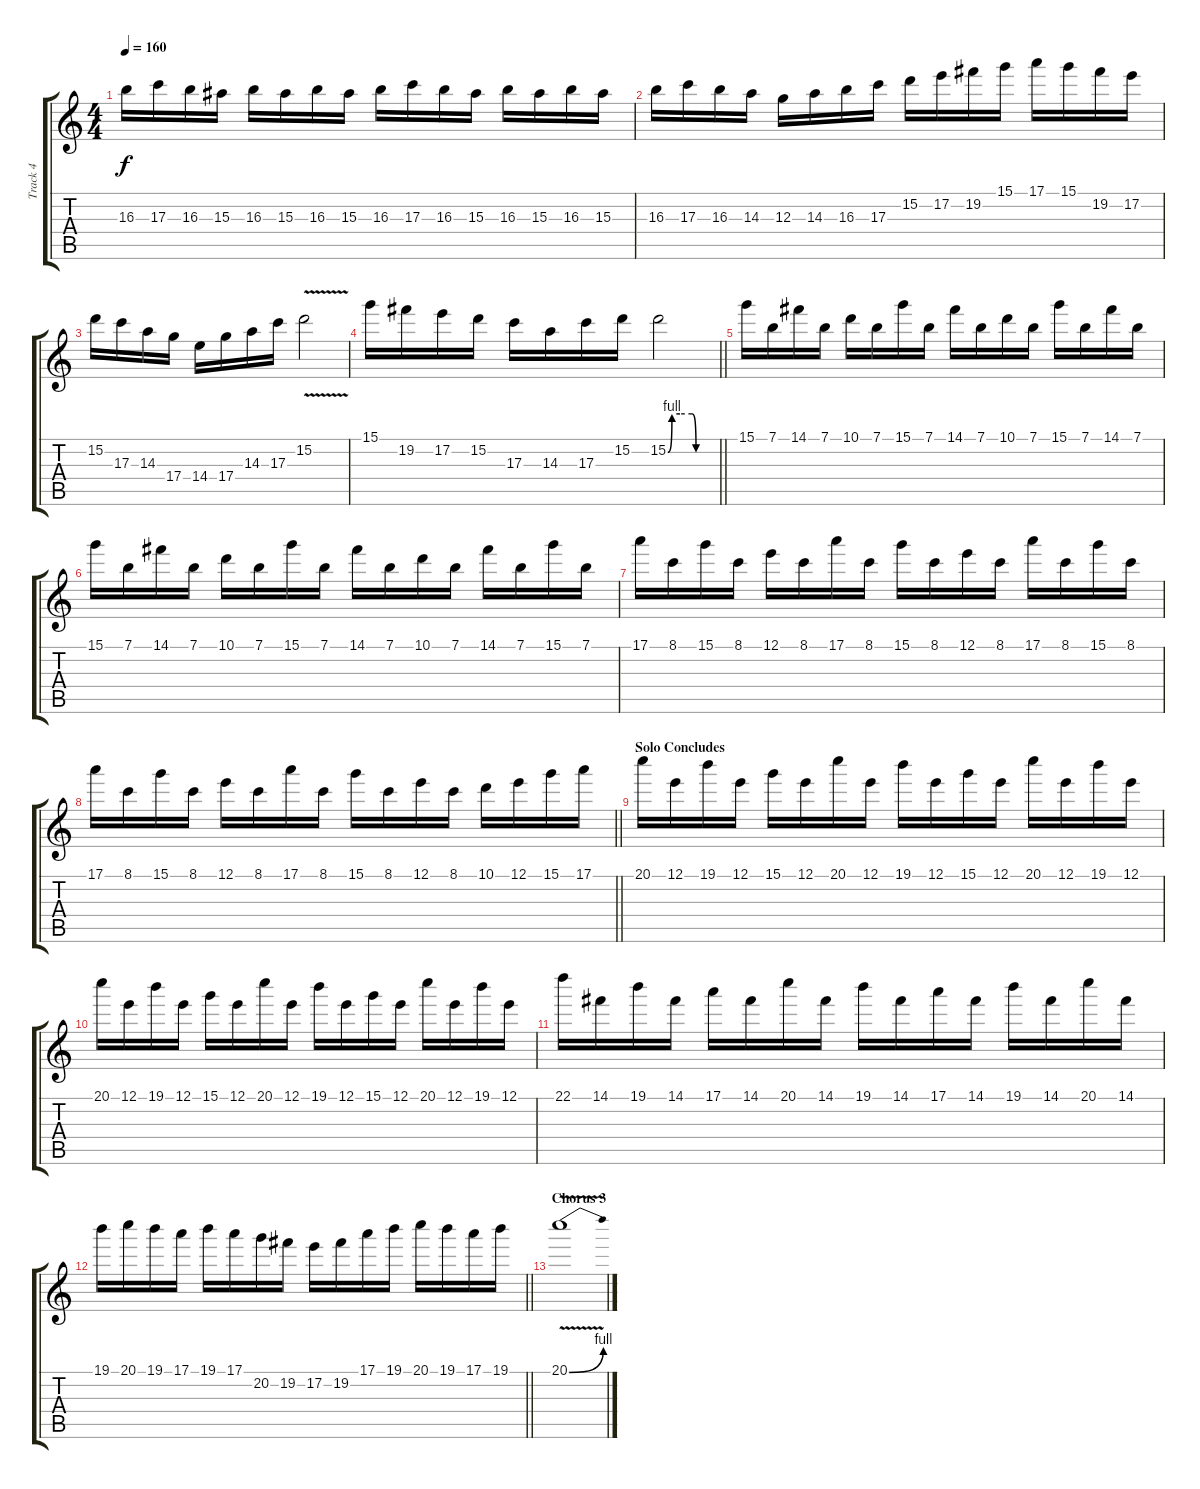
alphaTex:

\track ("Track 4" "Track 4") {instrument distortionguitar}
\staff {score tabs}
\tuning (E4 B3 G3 D3 A2 E2) {hide}
\ts (4 4)
\tempo 160
\clef g2
\ks c
16.3.16{dy f} 17.3.16 16.3.16 15.3.16 16.3.16 15.3.16 16.3.16 15.3.16 16.3.16 17.3.16 16.3.16 15.3.16 16.3.16 15.3.16 16.3.16 15.3.16 |
16.3.16 17.3.16 16.3.16 14.3.16 12.3.16 14.3.16 16.3.16 17.3.16 15.2.16 17.2.16 19.2.16 15.1.16 17.1.16 15.1.16 19.2.16 17.2.16 |
15.2.16 17.3.16 14.3.16 17.4.16 14.4.16 17.4.16 14.3.16 17.3.16 15.2{v}.2 |
\barLineRight lightlight
15.1.16 19.2.16 17.2.16 15.2.16 17.3.16 14.3.16 17.3.16 15.2.16 15.2{be (custom 0 0 5 4 15 4 30 4 35 0 60 0)}.2 |
15.1.16 7.1.16 14.1.16 7.1.16 10.1.16 7.1.16 15.1.16 7.1.16 14.1.16 7.1.16 10.1.16 7.1.16 15.1.16 7.1.16 14.1.16 7.1.16 |
15.1.16 7.1.16 14.1.16 7.1.16 10.1.16 7.1.16 15.1.16 7.1.16 14.1.16 7.1.16 10.1.16 7.1.16 14.1.16 7.1.16 15.1.16 7.1.16 |
17.1.16 8.1.16 15.1.16 8.1.16 12.1.16 8.1.16 17.1.16 8.1.16 15.1.16 8.1.16 12.1.16 8.1.16 17.1.16 8.1.16 15.1.16 8.1.16 |
\barLineRight lightlight
17.1.16 8.1.16 15.1.16 8.1.16 12.1.16 8.1.16 17.1.16 8.1.16 15.1.16 8.1.16 12.1.16 8.1.16 10.1.16 12.1.16 15.1.16 17.1.16 |
\section ("" "Solo Concludes")
20.1.16 12.1.16 19.1.16 12.1.16 15.1.16 12.1.16 20.1.16 12.1.16 19.1.16 12.1.16 15.1.16 12.1.16 20.1.16 12.1.16 19.1.16 12.1.16 |
20.1.16 12.1.16 19.1.16 12.1.16 15.1.16 12.1.16 20.1.16 12.1.16 19.1.16 12.1.16 15.1.16 12.1.16 20.1.16 12.1.16 19.1.16 12.1.16 |
22.1.16 14.1.16 19.1.16 14.1.16 17.1.16 14.1.16 20.1.16 14.1.16 19.1.16 14.1.16 17.1.16 14.1.16 19.1.16 14.1.16 20.1.16 14.1.16 |
\barLineRight lightlight
19.1.16 20.1.16 19.1.16 17.1.16 19.1.16 17.1.16 20.2.16 19.2.16 17.2.16 19.2.16 17.1.16 19.1.16 20.1.16 19.1.16 17.1.16 19.1.16 |
\section ("" "Chorus 3")
20.1{be (bend 0 0 60 4) v}.1
